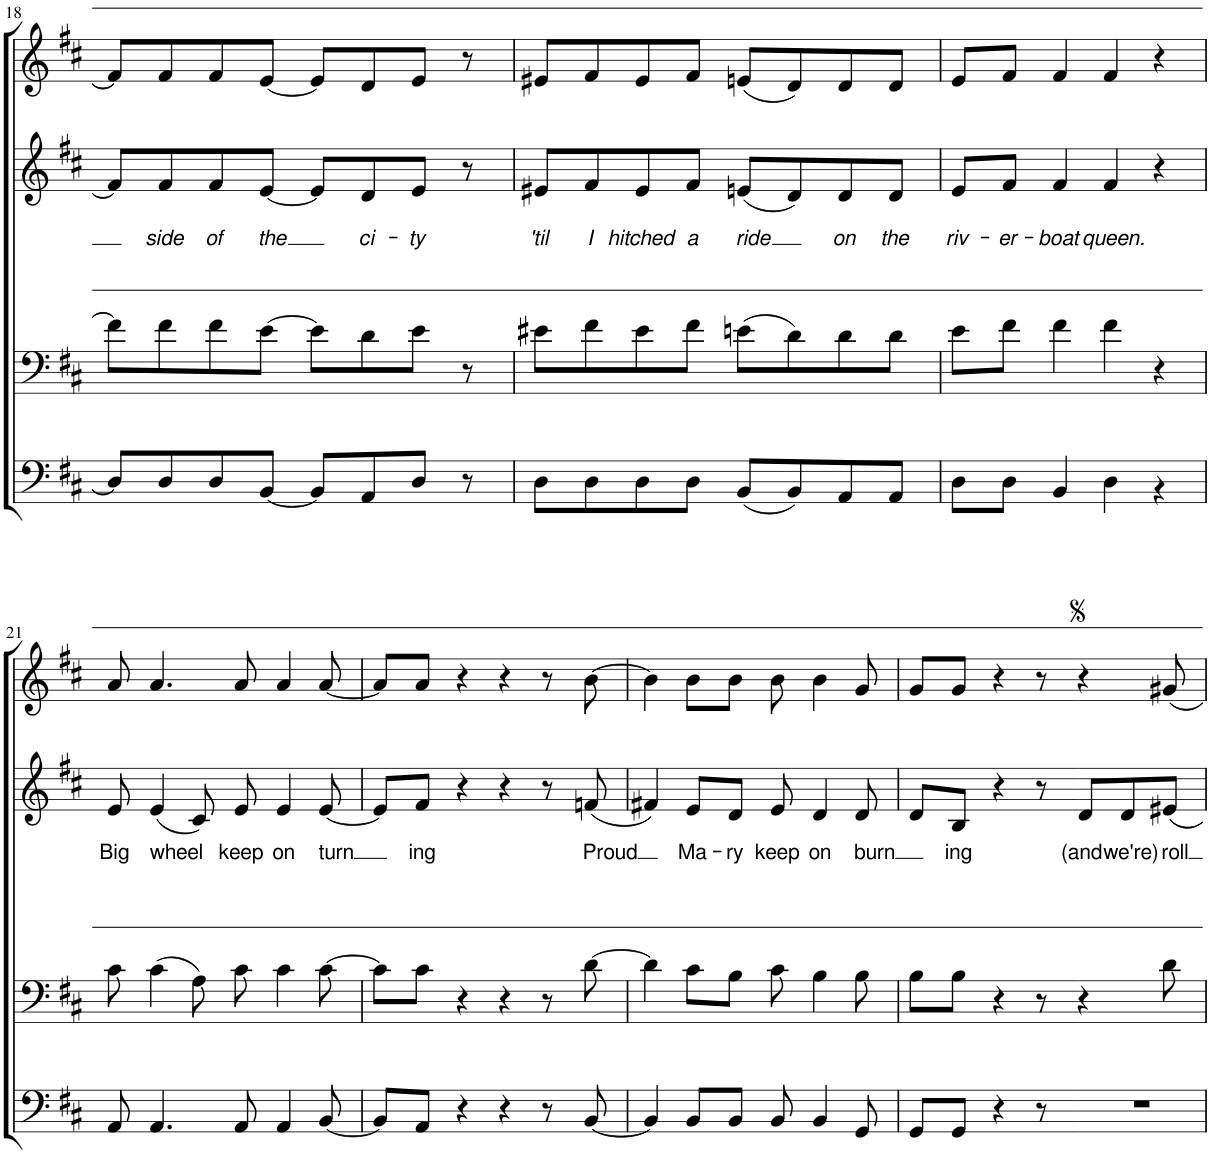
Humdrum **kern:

**kern	**kern	**kern	**text	**text	**kern
*part4	*part3	*part2	*part2	*part2	*part1
*staff4	*staff3	*staff2	*staff2	*staff2	*staff1
*I"Baß	*I"Tenor	*I"Alt	*	*	*I"Sopran
!!LO:PB:g=z
*clefF4	*clefF4	*clefG2	*	*	*clefG2
*k[f#c#]	*k[f#c#]	*k[f#c#]	*	*	*k[f#c#]
*M4/4	*M4/4	*M4/4	*	*	*M4/4
=18	=18	=18	=18	=18	=18
8D/L]	8f#\L]	8f#/L]	.	.	8f#/L]
!	!	!	!	!LO:LY:b	!
8D/	8f#\	8f#/	.	side	8f#/
!	!	!	!	!LO:LY:b	!
8D/	8f#\	8f#/	.	of	8f#/
!	!	!	!	!LO:LY:b	!
[8BB/J	[8e\J	[8e/J	.	the	[8e/J
8BB/L]	8e\L]	8e/L]	.	.	8e/L]
!	!	!	!	!LO:LY:b	!
8AA/	8d\	8d/	.	ci-	8d/
!	!	!	!	!LO:LY:b	!
8D/J	8e\J	8e/J	.	-ty	8e/J
8r	8r	8r	.	.	8r
=19	=19	=19	=19	=19	=19
!	!	!	!	!LO:LY:b	!
8D\L	8e#X\L	8e#X/L	.	'til	8e#X/L
!	!	!	!	!LO:LY:b	!
8D\	8f#\	8f#/	.	I	8f#/
!	!	!	!	!LO:LY:b	!
8D\	8e#\	8e#/	.	hitched	8e#/
!	!	!	!	!LO:LY:b	!
8D\J	8f#\J	8f#/J	.	a	8f#/J
!	!	!	!	!LO:LY:b	!
(8BB/L	(8en\L	(8en/L	.	ride	(8en/L
8BB/)	8d\)	8d/)	.	.	8d/)
!	!	!	!	!LO:LY:b	!
8AA/	8d\	8d/	.	on	8d/
!	!	!	!	!LO:LY:b	!
8AA/J	8d\J	8d/J	.	the	8d/J
=20	=20	=20	=20	=20	=20
*^	*	*	*	*	*
!	!	!	!	!	!LO:LY:b	!
1ryy	8D\L	8e\L	8e/L	.	riv-	8e/L
!	!	!	!	!	!LO:LY:b	!
.	8D\J	8f#\J	8f#/J	.	-er-	8f#/J
!	!	!	!	!	!LO:LY:b	!
.	4BB/	4f#\	4f#/	.	-boat	4f#/
!	!	!	!	!	!LO:LY:b	!
.	4D\	4f#\	4f#/	.	queen.	4f#/
.	4r	4r	4r	.	.	4r
!!LO:LB:g=z
=21	=21	=21	=21	=21	=21	=21
!	!	!	!	!LO:LY:b	!	!
*v	*v	*	*	*	*	*
8AA/	8c#\	8e/	Big	.	8a/
!	!	!	!LO:LY:b	!	!
4.AA/	(4c#\	(4e/	wheel	.	4.a/
.	8A\)	8c#/)	.	.	.
!	!	!	!LO:LY:b	!	!
8AA/	8c#\	8e/	keep	.	8a/
!	!	!	!LO:LY:b	!	!
4AA/	4c#\	4e/	on	.	4a/
!	!	!	!LO:LY:b	!	!
[8BB/	[8c#\	[8e/	turn	.	[8a/
=22	=22	=22	=22	=22	=22
8BB/L]	8c#\L]	8e/L]	.	.	8a/L]
!	!	!	!LO:LY:b	!	!
8AA/J	8c#\J	8f#/J	ing	.	8a/J
4r	4r	4r	.	.	4r
4r	4r	4r	.	.	4r
8r	8r	8r	.	.	8r
!	!	!	!LO:LY:b	!	!
[8BB/	[8d\	(8fn/	Proud	.	[8b\
=23	=23	=23	=23	=23	=23
4BB/]	4d\]	4f#X/)	.	.	4b\]
!	!	!	!LO:LY:b	!	!
8BB/L	8c#\L	8e/L	Ma-	.	8b\L
!	!	!	!LO:LY:b	!	!
8BB/J	8B\J	8d/J	-ry	.	8b\J
!	!	!	!LO:LY:b	!	!
8BB/	8c#\	8e/	keep	.	8b\
!	!	!	!LO:LY:b	!	!
4BB/	4B\	4d/	on	.	4b\
!	!	!	!LO:LY:b	!	!
8GG/	8B\	8d/	burn	.	8g/
=24	=24	=24	=24	=24	=24
8GG/L	8B\L	8d/L	.	.	8g/L
!	!	!	!LO:LY:b	!	!
8GG/J	8B\J	8B/J	ing	.	8g/J
4r	4r	4r	.	.	4r
8r	8r	8r	.	.	8r
=25-	=25-	=25-	=25-	=25-	=25-
!	!	!	!LO:LY:b	!	!
1r	4r	8d/L	(and	.	4r
!	!	!	!LO:LY:b	!	!
.	.	8d/	we're)	.	.
!	!	!	!LO:LY:b	!	!
.	8d\	8e#X/J	roll	.	8g#X/
.	2ryy	2ryy	.	.	2ryy
.	8ryy	8ryy	.	.	8ryy
=	=	=	=	=	=
*-	*-	*-	*-	*-	*-
